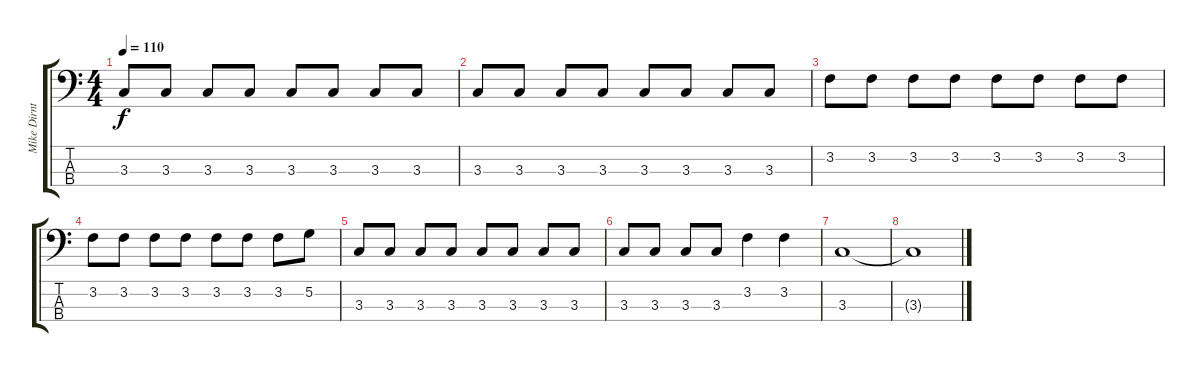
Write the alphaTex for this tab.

\track ("Mike Dirnt Bass" "Mike Dirnt") {instrument electricbasspick}
\staff {score tabs}
\tuning (G2 D2 A1 E1) {hide}
\ts (4 4)
\tempo 110
\clef f4
\ks c
3.3.8{dy f} 3.3.8 3.3.8 3.3.8 3.3.8 3.3.8 3.3.8 3.3.8 |
3.3.8 3.3.8 3.3.8 3.3.8 3.3.8 3.3.8 3.3.8 3.3.8 |
3.2.8 3.2.8 3.2.8 3.2.8 3.2.8 3.2.8 3.2.8 3.2.8 |
3.2.8 3.2.8 3.2.8 3.2.8 3.2.8 3.2.8 3.2.8 5.2.8 |
3.3.8 3.3.8 3.3.8 3.3.8 3.3.8 3.3.8 3.3.8 3.3.8 |
3.3.8 3.3.8 3.3.8 3.3.8 3.2.4 3.2.4 |
3.3.1 |
3.3{t}.1
